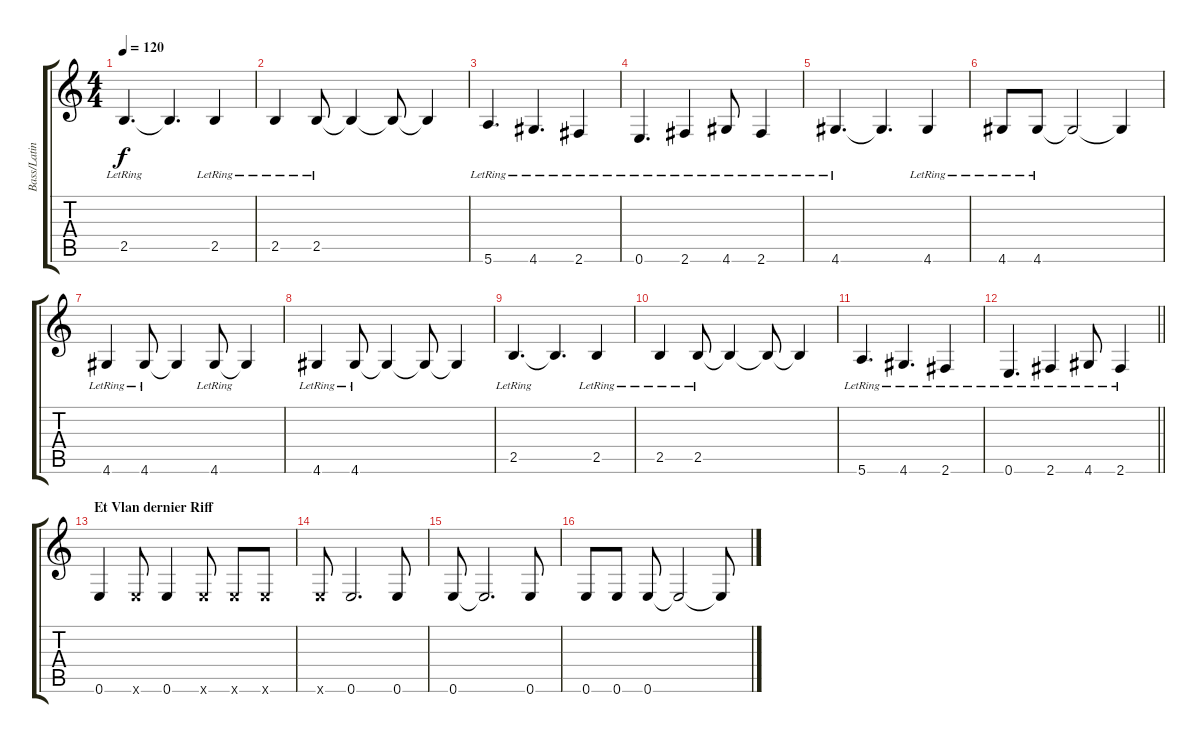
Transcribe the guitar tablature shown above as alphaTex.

\track ("Bass/Latino" "Bass/Latin") {instrument electricbassfinger}
\staff {score tabs}
\tuning (E4 B3 G3 D3 A2 E2) {hide}
\ts (4 4)
\tempo 120
\clef g2
\ks c
2.5{lr}.4{d dy f} 2.5{t}.4{d} 2.5{lr}.4 |
2.5{lr}.4 2.5{lr}.8 2.5{t}.4 2.5{t}.8 2.5{t}.4 |
5.6{lr}.4{d} 4.6{lr}.4{d} 2.6{lr}.4 |
0.6{lr}.4{d} 2.6{lr}.4 4.6{lr}.8 2.6{lr}.4 |
4.6{lr}.4{d} 4.6{t}.4{d} 4.6{lr}.4 |
4.6{lr}.8 4.6{lr}.8 4.6{t}.2 4.6{t}.4 |
4.6{lr}.4 4.6{lr}.8 4.6{t}.4 4.6{lr}.8 4.6{t}.4 |
4.6{lr}.4 4.6{lr}.8 4.6{t}.4 4.6{t}.8 4.6{t}.4 |
2.5{lr}.4{d} 2.5{t}.4{d} 2.5{lr}.4 |
2.5{lr}.4 2.5{lr}.8 2.5{t}.4 2.5{t}.8 2.5{t}.4 |
5.6{lr}.4{d} 4.6{lr}.4{d} 2.6{lr}.4 |
\barLineRight lightlight
0.6{lr}.4{d} 2.6{lr}.4 4.6{lr}.8 2.6{lr}.4 |
\section ("" "Et Vlan dernier Riff")
0.6.4 0.6{x}.8 0.6.4 0.6{x}.8 0.6{x}.8 0.6{x}.8 |
0.6{x}.8 0.6.2{d} 0.6.8 |
0.6.8 0.6{t}.2{d} 0.6.8 |
0.6.8 0.6.8 0.6.8 0.6{t}.2 0.6{t}.8
